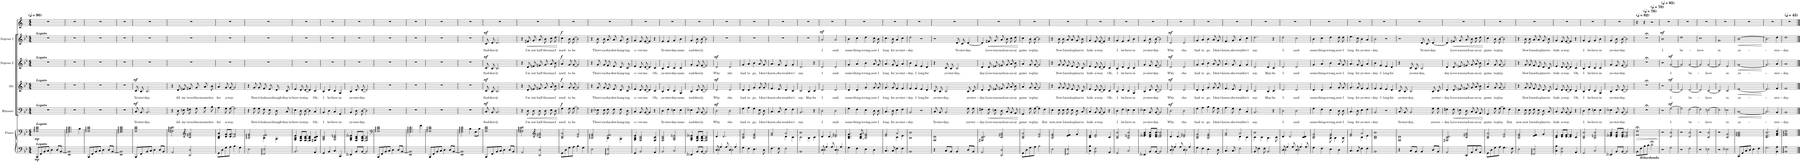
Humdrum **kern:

**kern	**dynam	**kern	**dynam	**kern	**text	**dynam	**kern	**text	**dynam	**kern	**text	**dynam	**kern	**text	**dynam	**kern
*part7	*part7	*part6	*part6	*part5	*part5	*part5	*part4	*part4	*part4	*part3	*part3	*part3	*part2	*part2	*part2	*part1
*staff7	*staff7	*staff6	*staff6	*staff5	*staff5	*staff5	*staff4	*staff4	*staff4	*staff3	*staff3	*staff3	*staff2	*staff2	*staff2	*staff1
*I"Piano	*	*I"Piano	*	*I"Männer	*	*	*I"Alt	*	*	*I"Sopran 2	*	*	*I"Sopran 1	*	*	*I"Piano
*I'Pno	*	*I'P.	*	*I'M	*	*	*I'A	*	*	*I'S2	*	*	*I'S1	*	*	*I'Pno
*clefF4	*	*clefF4	*	*clefF4	*	*	*clefG2	*	*	*clefG2	*	*	*clefG2	*	*	*clefG2
*k[b-e-]	*	*k[b-e-]	*	*k[b-e-]	*	*	*k[b-e-]	*	*	*k[b-e-]	*	*	*k[b-e-]	*	*	*k[]
*M4/4	*	*M4/4	*	*M4/4	*	*	*M4/4	*	*	*M4/4	*	*	*M4/4	*	*	*M4/4
*MM90	*	*MM90	*	*MM90	*	*	*MM90	*	*	*MM90	*	*	*MM90	*	*	*MM90
=1	=1	=1	=1	=1	=1	=1	=1	=1	=1	=1	=1	=1	=1	=1	=1	=1
!	!	!	!	!	!	!	!	!	!	!	!	!	!LO:TX:a:Bi:t=Legato	!	!	!
!	!	!	!	!	!	!	!	!	!	!LO:TX:a:Bi:t=Legato	!	!	!	!	!	!
!	!	!	!	!	!	!	!LO:TX:a:Bi:t=Legato	!	!	!	!	!	!	!	!	!
!	!	!	!	!LO:TX:a:Bi:t=Legato	!	!	!	!	!	!	!	!	!	!	!	!
!	!	!LO:TX:a:Bi:t=Legato	!	!	!	!	!	!	!	!	!	!	!	!	!	!
!LO:TX:a:Bi:t=Legato	!	!	!	!	!	!	!	!	!	!	!	!	!	!	!	!
!	!LO:DY:b	!	!LO:DY:b	!	!	!	!	!	!	!	!	!	!	!	!	!
8BBB-/L	mp	1F:: 1B-:: 1d::	mp	1r	.	.	1r	.	.	1r	.	.	1r	.	.	1r
8FF/	.	.	.	.	.	.	.	.	.	.	.	.	.	.	.	.
8BB-/	.	.	.	.	.	.	.	.	.	.	.	.	.	.	.	.
8C/J	.	.	.	.	.	.	.	.	.	.	.	.	.	.	.	.
4D\	.	.	.	.	.	.	.	.	.	.	.	.	.	.	.	.
8D/L	.	.	.	.	.	.	.	.	.	.	.	.	.	.	.	.
[8BB-/J	.	.	.	.	.	.	.	.	.	.	.	.	.	.	.	.
=2	=2	=2	=2	=2	=2	=2	=2	=2	=2	=2	=2	=2	=2	=2	=2	=2
1EE- 1BB-]	.	2.E-\:: 2.G\:: 2.B-\:: 2.d\::	.	1r	.	.	1r	.	.	1r	.	.	1r	.	.	1r
.	.	4B-\	.	.	.	.	.	.	.	.	.	.	.	.	.	.
=3	=3	=3	=3	=3	=3	=3	=3	=3	=3	=3	=3	=3	=3	=3	=3	=3
8BBB-/L	.	1F:: 1B-:: 1d::	.	1r	.	.	1r	.	.	1r	.	.	1r	.	.	1r
8FF/	.	.	.	.	.	.	.	.	.	.	.	.	.	.	.	.
8BB-/	.	.	.	.	.	.	.	.	.	.	.	.	.	.	.	.
8C/J	.	.	.	.	.	.	.	.	.	.	.	.	.	.	.	.
4D\	.	.	.	.	.	.	.	.	.	.	.	.	.	.	.	.
8D/L	.	.	.	.	.	.	.	.	.	.	.	.	.	.	.	.
[8BB-/J	.	.	.	.	.	.	.	.	.	.	.	.	.	.	.	.
=4	=4	=4	=4	=4	=4	=4	=4	=4	=4	=4	=4	=4	=4	=4	=4	=4
1EE- 1BB-]	.	1E-:: 1G:: 1B-:: 1d::	.	1r	.	.	1r	.	.	1r	.	.	1r	.	.	1r
=5	=5	=5	=5	=5	=5	=5	=5	=5	=5	=5	=5	=5	=5	=5	=5	=5
!	!	!	!	!	!LO:LY:b	!LO:DY:a	!	!LO:LY:b	!LO:DY:a	!	!	!	!	!	!	!
8BBB-/L	.	1F 1B- 1d	.	8C/L	Ye-	mf	8c/L	Ye-	mf	1r	.	.	1r	.	.	1r
!	!	!	!	!	!LO:LY:b	!	!	!LO:LY:b	!	!	!	!	!	!	!	!
8FF/	.	.	.	8BB-/J	-ster-	.	8B-/J	-ster-	.	.	.	.	.	.	.	.
!	!	!	!	!	!LO:LY:b	!	!	!LO:LY:b	!	!	!	!	!	!	!	!
8BB-/	.	.	.	2.BB-/	-day.	.	2.B-/	-day.	.	.	.	.	.	.	.	.
8C/J	.	.	.	.	.	.	.	.	.	.	.	.	.	.	.	.
4D\	.	.	.	.	.	.	.	.	.	.	.	.	.	.	.	.
8D/L	.	.	.	.	.	.	.	.	.	.	.	.	.	.	.	.
8BB-/J	.	.	.	.	.	.	.	.	.	.	.	.	.	.	.	.
=6	=6	=6	=6	=6	=6	=6	=6	=6	=6	=6	=6	=6	=6	=6	=6	=6
2AA/	.	2F#X\:: 2c\:: 2d\::	.	4r	.	.	4r	.	.	1r	.	.	1r	.	.	1r
!	!	!	!	!	!LO:LY:b	!	!	!LO:LY:b	!	!	!	!	!	!	!	!
.	.	.	.	8D\L	All	.	8d/L	All	.	.	.	.	.	.	.	.
!	!	!	!	!	!LO:LY:b	!	!	!LO:LY:b	!	!	!	!	!	!	!	!
.	.	.	.	8En\J	my	.	8en/J	my	.	.	.	.	.	.	.	.
*	*	*clefG2	*	*	*	*	*	*	*	*	*	*	*	*	*	*
!	!	!	!	!	!LO:LY:b	!	!	!LO:LY:b	!	!	!	!	!	!	!	!
2DD/ 2D/	.	2c/ 2f#X/ 2a/	.	8F#X\L	trou-	.	8f#X/L	trou-	.	.	.	.	.	.	.	.
!	!	!	!	!	!LO:LY:b	!	!	!LO:LY:b	!	!	!	!	!	!	!	!
.	.	.	.	8G\J	-bles	.	8g/J	-bles	.	.	.	.	.	.	.	.
!	!	!	!	!	!LO:LY:b	!	!	!LO:LY:b	!	!	!	!	!	!	!	!
.	.	.	.	8A\L	seemed	.	8a/L	seemed	.	.	.	.	.	.	.	.
!	!	!	!	!	!LO:LY:b	!	!	!LO:LY:b	!	!	!	!	!	!	!	!
.	.	.	.	8B-\J	so	.	8b-/J	so	.	.	.	.	.	.	.	.
=7	=7	=7	=7	=7	=7	=7	=7	=7	=7	=7	=7	=7	=7	=7	=7	=7
!	!	!	!	!	!LO:LY:b	!	!	!LO:LY:b	!	!	!	!	!	!	!	!
8GG\L	.	4B-/ 4d/ 4a/	.	4A\	far	.	4a/	far	.	1r	.	.	1r	.	.	1r
8D\	.	.	.	.	.	.	.	.	.	.	.	.	.	.	.	.
!	!	!	!	!	!LO:LY:b	!	!	!LO:LY:b	!	!	!	!	!	!	!	!
8G\	.	8d/ 8g/L	.	8G\L	a-	.	8g/L	a-	.	.	.	.	.	.	.	.
!	!	!	!	!	!LO:LY:b	!	!	!LO:LY:b	!	!	!	!	!	!	!	!
8A\J	.	[8d/ [8g/J	.	[8G\J	-way.	.	[8g/J	-way.	.	.	.	.	.	.	.	.
4B-\	.	2d/] 2g/]	.	2G\]	.	.	2g/]	.	.	.	.	.	.	.	.	.
4G\	.	.	.	.	.	.	.	.	.	.	.	.	.	.	.	.
=8	=8	=8	=8	=8	=8	=8	=8	=8	=8	=8	=8	=8	=8	=8	=8	=8
*	*	*^	*	*	*	*	*	*	*	*	*	*	*	*	*	*
2E-\	.	2B-/:: 2e-/:: 2g/::	2ryy	.	4r	.	.	4r	.	.	1r	.	.	1r	.	.	1r
!	!	!	!	!	!	!LO:LY:b	!	!	!LO:LY:b	!	!	!	!	!	!	!	!
.	.	.	.	.	8G\L	Now	.	8g/L	Now	.	.	.	.	.	.	.	.
!	!	!	!	!	!	!LO:LY:b	!	!	!LO:LY:b	!	!	!	!	!	!	!	!
.	.	.	.	.	8G\J	it	.	8g/J	it	.	.	.	.	.	.	.	.
!	!	!	!	!	!	!LO:LY:b	!	!	!LO:LY:b	!	!	!	!	!	!	!	!
2FF/:: 2E-/::	.	4B-\	2e-/ 2f/	.	8F\L	looks	.	8f/L	looks	.	.	.	.	.	.	.	.
!	!	!	!	!	!	!LO:LY:b	!	!	!LO:LY:b	!	!	!	!	!	!	!	!
.	.	.	.	.	8E-\J	as	.	8e-/J	as	.	.	.	.	.	.	.	.
!	!	!	!	!	!	!LO:LY:b	!	!	!LO:LY:b	!	!	!	!	!	!	!	!
.	.	4A\	.	.	8D/L	though	.	8d/L	though	.	.	.	.	.	.	.	.
!	!	!	!	!	!	!LO:LY:b	!	!	!LO:LY:b	!	!	!	!	!	!	!	!
.	.	.	.	.	8C/J	they're	.	8c/J	they're	.	.	.	.	.	.	.	.
*	*	*v	*v	*	*	*	*	*	*	*	*	*	*	*	*	*	*
=9	=9	=9	=9	=9	=9	=9	=9	=9	=9	=9	=9	=9	=9	=9	=9	=9
!	!	!	!	!	!LO:LY:b	!	!	!LO:LY:b	!	!	!	!	!	!	!	!
2.BB-/	.	4G/ 4B-/ 4e-/	.	4E-\	here	.	4e-/	here	.	1r	.	.	1r	.	.	1r
!	!	!	!	!	!LO:LY:b	!	!	!LO:LY:b	!	!	!	!	!	!	!	!
.	.	8F/ 8B-/ 8d/L	.	8D\L	to	.	8d/L	to	.	.	.	.	.	.	.	.
!	!	!	!	!	!LO:LY:b	!	!	!LO:LY:b	!	!	!	!	!	!	!	!
.	.	[8F/ [8B-/ [8d/J	.	[8D\J	stay.	.	[8d/J	stay.	.	.	.	.	.	.	.	.
.	.	4F/] 4B-/] 4d/]	.	4D\]	.	.	4d/]	.	.	.	.	.	.	.	.	.
!	!	!	!	!	!LO:LY:b	!	!	!LO:LY:b	!	!	!	!	!	!	!	!
4AA/	.	4F#X/ 4c/ 4d/	.	4C/	Oh,	.	4c/	Oh,	.	.	.	.	.	.	.	.
=10	=10	=10	=10	=10	=10	=10	=10	=10	=10	=10	=10	=10	=10	=10	=10	=10
!	!	!	!	!	!LO:LY:b	!	!	!LO:LY:b	!	!	!	!	!	!	!	!
4GG/	.	2G/ 2B-/ 2d/	.	4BB-/	I	.	4B-/	I	.	1r	.	.	1r	.	.	1r
!	!	!	!	!	!LO:LY:b	!	!	!LO:LY:b	!	!	!	!	!	!	!	!
4BB-/	.	.	.	4D\	be-	.	4d/	be-	.	.	.	.	.	.	.	.
!	!	!	!	!	!LO:LY:b	!	!	!LO:LY:b	!	!	!	!	!	!	!	!
4C/	.	2G/ 2c/ 2en/	.	4C/	-lieve	.	4c/	-lieve	.	.	.	.	.	.	.	.
!	!	!	!	!	!LO:LY:b	!	!	!LO:LY:b	!	!	!	!	!	!	!	!
4CC/	.	.	.	4GG/	in	.	4G/	in	.	.	.	.	.	.	.	.
=11	=11	=11	=11	=11	=11	=11	=11	=11	=11	=11	=11	=11	=11	=11	=11	=11
!	!	!	!	!	!LO:LY:b	!	!	!LO:LY:b	!	!	!	!	!	!	!	!
4EE-i/	.	4G/ 4B-/ 4e-i/	.	4BB-/	ye-	.	4B-/	ye-	.	1r	.	.	1r	.	.	1r
!	!	!	!	!	!LO:LY:b	!	!	!LO:LY:b	!	!	!	!	!	!	!	!
8BB-/L	.	8F/ 8B-/ 8d/L	.	8D\L	-ster-	.	8d/L	-ster-	.	.	.	.	.	.	.	.
!	!	!	!	!	!LO:LY:b	!	!	!LO:LY:b	!	!	!	!	!	!	!	!
[8BB-/J	.	[8F/ [8B-/ [8d/J	.	[8D\J	-day.	.	[8d/J	-day.	.	.	.	.	.	.	.	.
2BB-/]	.	2F/] 2B-/] 2d/]	.	2D\]	.	.	2d/]	.	.	.	.	.	.	.	.	.
=12	=12	=12	=12	=12	=12	=12	=12	=12	=12	=12	=12	=12	=12	=12	=12	=12
*	*	*clefF4	*	*	*	*	*	*	*	*	*	*	*	*	*	*
8BBB-/L	.	1F:: 1B-:: 1d::	.	1r	.	.	1r	.	.	1r	.	.	1r	.	.	1r
8FF/	.	.	.	.	.	.	.	.	.	.	.	.	.	.	.	.
8BB-/	.	.	.	.	.	.	.	.	.	.	.	.	.	.	.	.
8C/J	.	.	.	.	.	.	.	.	.	.	.	.	.	.	.	.
4D\	.	.	.	.	.	.	.	.	.	.	.	.	.	.	.	.
8D/L	.	.	.	.	.	.	.	.	.	.	.	.	.	.	.	.
[8BB-/J	.	.	.	.	.	.	.	.	.	.	.	.	.	.	.	.
=13	=13	=13	=13	=13	=13	=13	=13	=13	=13	=13	=13	=13	=13	=13	=13	=13
1EE- 1BB-]	.	2.E-\:: 2.G\:: 2.B-\:: 2.d\::	.	1r	.	.	1r	.	.	1r	.	.	1r	.	.	1r
.	.	4f\	.	.	.	.	.	.	.	.	.	.	.	.	.	.
=14	=14	=14	=14	=14	=14	=14	=14	=14	=14	=14	=14	=14	=14	=14	=14	=14
8BBB-/L	.	1F:: 1B-:: 1d::	.	1r	.	.	1r	.	.	1r	.	.	1r	.	.	1r
8FF/	.	.	.	.	.	.	.	.	.	.	.	.	.	.	.	.
8BB-/	.	.	.	.	.	.	.	.	.	.	.	.	.	.	.	.
8C/J	.	.	.	.	.	.	.	.	.	.	.	.	.	.	.	.
4D\	.	.	.	.	.	.	.	.	.	.	.	.	.	.	.	.
8D/L	.	.	.	.	.	.	.	.	.	.	.	.	.	.	.	.
[8BB-/J	.	.	.	.	.	.	.	.	.	.	.	.	.	.	.	.
=15	=15	=15	=15	=15	=15	=15	=15	=15	=15	=15	=15	=15	=15	=15	=15	=15
1EE- 1BB-]	.	2E-\:: 2G\:: 2B-\:: 2d\::	.	1r	.	.	1r	.	.	1r	.	.	1r	.	.	1r
.	.	4B-\	.	.	.	.	.	.	.	.	.	.	.	.	.	.
.	.	8E-\L	.	.	.	.	.	.	.	.	.	.	.	.	.	.
.	.	8B-\J	.	.	.	.	.	.	.	.	.	.	.	.	.	.
=16	=16	=16	=16	=16	=16	=16	=16	=16	=16	=16	=16	=16	=16	=16	=16	=16
!	!	!	!	!	!LO:LY:b	!LO:DY:a	!	!LO:LY:b	!LO:DY:a	!	!LO:LY:b	!LO:DY:a	!	!LO:LY:b	!LO:DY:a	!
8BBB-/L	.	1F 1B- 1d	.	8C/L	Sud-	mf	8c/L	Sud-	mf	8c/L	Sud-	mf	8c/L	Sud-	mf	1r
!	!	!	!	!	!LO:LY:b	!	!	!LO:LY:b	!	!	!LO:LY:b	!	!	!LO:LY:b	!	!
8FF/	.	.	.	8BB-/J	-den-	.	8B-/J	-den-	.	8B-/J	-den-	.	8d/J	-den-	.	.
!	!	!	!	!	!LO:LY:b	!	!	!LO:LY:b	!	!	!LO:LY:b	!	!	!LO:LY:b	!	!
8BB-/	.	.	.	2.BB-/	-ly	.	2.B-/	-ly	.	2.B-/	-ly	.	2.d/	-ly	.	.
8C/J	.	.	.	.	.	.	.	.	.	.	.	.	.	.	.	.
4D\	.	.	.	.	.	.	.	.	.	.	.	.	.	.	.	.
8D/L	.	.	.	.	.	.	.	.	.	.	.	.	.	.	.	.
8BB-/J	.	.	.	.	.	.	.	.	.	.	.	.	.	.	.	.
=17	=17	=17	=17	=17	=17	=17	=17	=17	=17	=17	=17	=17	=17	=17	=17	=17
2AA/	.	2F#X\:: 2c\:: 2d\::	.	4r	.	.	4r	.	.	4r	.	.	4r	.	.	1r
!	!	!	!	!	!LO:LY:b	!LO:HP:b	!	!LO:LY:b	!	!	!LO:LY:b	!	!	!LO:LY:b	!LO:HP:b	!
.	.	.	.	8D\L	I'm	<	8d/L	I'm	.	8d/L	I'm	.	8f#X/L	I'm	<	.
!	!	!	!	!	!LO:LY:b	!	!	!LO:LY:b	!	!	!LO:LY:b	!	!	!LO:LY:b	!	!
.	.	.	.	8D\J	not	.	8en/J	not	.	8en/J	not	.	8g/J	not	.	.
*	*	*clefG2	*	*	*	*	*	*	*	*	*	*	*	*	*	*
!	!	!	!	!	!LO:LY:b	!	!	!LO:LY:b	!	!	!LO:LY:b	!	!	!LO:LY:b	!	!
2DD/ 2D/	.	2c/ 2f#X/ 2a/	.	8D\L	half	.	8f#X/L	half	.	8f#X/L	half	.	8a/L	half	.	.
!	!	!	!	!	!LO:LY:b	!	!	!LO:LY:b	!	!	!LO:LY:b	!	!	!LO:LY:b	!	!
.	.	.	.	8D\J	the	.	8g/J	the	.	8g/J	the	.	8b-/J	the	.	.
!	!	!	!	!	!LO:LY:b	!	!	!LO:LY:b	!	!	!LO:LY:b	!	!	!LO:LY:b	!	!
.	.	.	.	8E-\L	man	.	8a/L	man	.	8a/L	man	.	8cc\L	man	.	.
!	!	!	!	!	!LO:LY:b	!	!	!LO:LY:b	!	!	!LO:LY:b	!	!	!LO:LY:b	!	!
.	.	.	.	8D\J	I	.	8b-/J	I	.	8b-/J	I	.	8dd\J	I	.	.
.	.	.	.	.	.	[	.	.	.	.	.	.	.	.	[	.
=18	=18	=18	=18	=18	=18	=18	=18	=18	=18	=18	=18	=18	=18	=18	=18	=18
!	!	!	!	!	!LO:LY:b	!LO:DY:a	!	!LO:LY:b	!LO:DY:a	!	!LO:LY:b	!LO:DY:a	!	!LO:LY:b	!LO:DY:a	!
8GG\L	.	2B-/ 2d/ 2a/	.	4G\	used	f	4a/	used	f	4a/	used	f	4cc\	used	f	1r
8D\	.	.	.	.	.	.	.	.	.	.	.	.	.	.	.	.
!	!	!	!	!	!LO:LY:b	!	!	!LO:LY:b	!	!	!LO:LY:b	!	!	!LO:LY:b	!	!
8G\	.	.	.	8G\L	to	.	8g/L	to	.	8g/L	to	.	8b-\L	to	.	.
!	!	!	!	!	!LO:LY:b	!	!	!LO:LY:b	!	!	!LO:LY:b	!	!	!LO:LY:b	!	!
8A\J	.	.	.	[8G\J	be.	.	[8g/J	be.	.	[8g/J	be.	.	[8b-\J	be.	.	.
4B-\	.	2d/ 2g/	.	2G\]	.	.	2g/]	.	.	2g/]	.	.	2b-\]	.	.	.
4G\	.	.	.	.	.	.	.	.	.	.	.	.	.	.	.	.
=19	=19	=19	=19	=19	=19	=19	=19	=19	=19	=19	=19	=19	=19	=19	=19	=19
*	*	*^	*	*	*	*	*	*	*	*	*	*	*	*	*	*
2E-\	.	2B-/:: 2e-/:: 2g/::	2ryy	.	4r	.	.	4r	.	.	4r	.	.	4r	.	.	1r
!	!	!	!	!	!	!LO:LY:b	!	!	!LO:LY:b	!	!	!LO:LY:b	!	!	!LO:LY:b	!	!
.	.	.	.	.	8E-i\L	There's	.	8g/L	There's	.	8g/L	There's	.	8b-\L	There's	.	.
!	!	!	!	!	!	!LO:LY:b	!	!	!LO:LY:b	!	!	!LO:LY:b	!	!	!LO:LY:b	!	!
.	.	.	.	.	8E-\J	a	.	8g/J	a	.	8g/J	a	.	8b-\J	a	.	.
!	!	!	!	!	!	!LO:LY:b	!	!	!LO:LY:b	!	!	!LO:LY:b	!	!	!LO:LY:b	!	!
2FF/:: 2E-/::	.	4B-\	2e-/ 2f/	.	8F\L	sha-	.	8f/L	sha-	.	8f/L	sha-	.	8a/L	sha-	.	.
!	!	!	!	!	!	!LO:LY:b	!	!	!LO:LY:b	!	!	!LO:LY:b	!	!	!LO:LY:b	!	!
.	.	.	.	.	8F\J	-dow	.	8e-/J	-dow	.	8e-/J	-dow	.	8a/J	-dow	.	.
!	!	!	!	!	!	!LO:LY:b	!	!	!LO:LY:b	!	!	!LO:LY:b	!	!	!LO:LY:b	!	!
.	.	4A\	.	.	8F\L	hang-	.	8d/L	hang-	.	8d/L	hang-	.	8g/L	hang-	.	.
!	!	!	!	!	!	!LO:LY:b	!	!	!LO:LY:b	!	!	!LO:LY:b	!	!	!LO:LY:b	!	!
.	.	.	.	.	8D\J	-ing	.	8c/J	-ing	.	8c/J	-ing	.	8b-/J	-ing	.	.
*	*	*v	*v	*	*	*	*	*	*	*	*	*	*	*	*	*	*
=20	=20	=20	=20	=20	=20	=20	=20	=20	=20	=20	=20	=20	=20	=20	=20	=20
!	!	!	!	!	!LO:LY:b	!	!	!LO:LY:b	!	!	!LO:LY:b	!	!	!LO:LY:b	!	!
4GG/	.	4G/ 4B-/ 4e-/	.	4C/	o-	.	4e-/	o-	.	4e-/	o-	.	4g/	o-	.	1r
!	!	!	!	!	!LO:LY:b	!	!	!LO:LY:b	!	!	!LO:LY:b	!	!	!LO:LY:b	!	!
2BB-/	.	2F/ 2B-/ 2d/	.	8BB-/L	-ver	.	8d/L	-ver	.	8d/L	-ver	.	8f/L	-ver	.	.
!	!	!	!	!	!LO:LY:b	!	!	!LO:LY:b	!	!	!LO:LY:b	!	!	!LO:LY:b	!	!
.	.	.	.	[8BB-/J	me.	.	[8d/J	me.	.	[8d/J	me.	.	[8f/J	me.	.	.
.	.	.	.	4BB-/]	.	.	4d/]	.	.	4d/]	.	.	4f/]	.	.	.
!	!	!	!	!	!	!	!	!LO:LY:b	!	!	!LO:LY:b	!	!	!	!	!
4AA/	.	4F/ 4c/	.	4r	.	.	4c/	Oh,	.	4c/	Oh,	.	4r	.	.	.
=21	=21	=21	=21	=21	=21	=21	=21	=21	=21	=21	=21	=21	=21	=21	=21	=21
!	!	!	!	!	!LO:LY:b	!	!	!LO:LY:b	!	!	!LO:LY:b	!	!	!LO:LY:b	!	!
2BB-/	.	2F/ 2B-/ 2d/	.	4D\	Ye-	.	4B-/	ye-	.	4B-/	ye-	.	4f/	Ye-	.	1r
!	!	!	!	!	!LO:LY:b	!	!	!LO:LY:b	!	!	!LO:LY:b	!	!	!LO:LY:b	!	!
.	.	.	.	4F\	-ster-	.	4d/	-ster-	.	4d/	-ster-	.	4f/	-ster-	.	.
!	!	!	!	!	!LO:LY:b	!	!	!LO:LY:b	!	!	!LO:LY:b	!	!	!LO:LY:b	!	!
2C/	.	2G/ 2B-/ 2en/	.	4En\	-day	.	4c/	-day	.	4c/	-day	.	4g/	-day	.	.
!	!	!	!	!	!LO:LY:b	!	!	!LO:LY:b	!	!	!LO:LY:b	!	!	!LO:LY:b	!	!
.	.	.	.	4E\	came	.	4G/	came	.	4c/	came	.	4b-\	came	.	.
=22	=22	=22	=22	=22	=22	=22	=22	=22	=22	=22	=22	=22	=22	=22	=22	=22
!	!	!	!	!	!LO:LY:b	!	!	!LO:LY:b	!	!	!LO:LY:b	!	!	!LO:LY:b	!	!
4EE-i/	.	4G/ 4B-/ 4e-i/	.	4E-i\	sud-	.	4B-/	sud-	.	4g/	sud-	.	4g/	sud-	.	1r
!	!	!	!	!	!LO:LY:b	!	!	!LO:LY:b	!	!	!LO:LY:b	!	!	!LO:LY:b	!	!
8BB-/L	.	8F/ 8B-/ 8d/L	.	8BB-/L	-den-	.	8d/L	-den-	.	8f/L	-den-	.	8b-\L	-den-	.	.
!	!	!	!	!	!LO:LY:b	!	!	!LO:LY:b	!	!	!LO:LY:b	!	!	!LO:LY:b	!	!
[8BB-/J	.	[8F/ [8B-/ [8d/J	.	[8BB-/J	-ly.	.	[8d/J	-ly.	.	[8f/J	-ly.	.	[8b-\J	-ly.	.	.
2BB-/]	.	2F/] 2B-/] 2d/]	.	2BB-/]	.	.	2d/]	.	.	2f/]	.	.	2b-\]	.	.	.
=23	=23	=23	=23	=23	=23	=23	=23	=23	=23	=23	=23	=23	=23	=23	=23	=23
*^	*	*	*	*	*	*	*	*	*	*	*	*	*	*	*	*
!	!	!	!	!	!	!LO:LY:b	!LO:DY:a	!	!LO:LY:b	!LO:DY:a	!	!LO:LY:b	!LO:DY:a	!	!	!	!
8D/	2D\	.	4d/	.	2D\	Why	mf	2d/	Why	mf	2d/	Why	mf	1r	.	.	1r
4A/	.	.	.	.	.	.	.	.	.	.	.	.	.	.	.	.	.
.	.	.	2.d/	.	.	.	.	.	.	.	.	.	.	.	.	.	.
8A/	.	.	.	.	.	.	.	.	.	.	.	.	.	.	.	.	.
!	!	!	!	!	!	!LO:LY:b	!	!	!LO:LY:b	!	!	!LO:LY:b	!	!	!	!	!
4D/	2D\	.	.	.	2D\	she	.	2d/	she	.	2d/	she	.	.	.	.	.
4A/	.	.	.	.	.	.	.	.	.	.	.	.	.	.	.	.	.
*v	*v	*	*	*	*	*	*	*	*	*	*	*	*	*	*	*	*
=24	=24	=24	=24	=24	=24	=24	=24	=24	=24	=24	=24	=24	=24	=24	=24	=24
!	!	!	!	!	!LO:LY:b	!	!	!LO:LY:b	!	!	!LO:LY:b	!	!	!	!	!
4G\	.	2B-/ 2d/ 2g/	.	4G\	had	.	4d/	had	.	4g/	had	.	1r	.	.	1r
!	!	!	!	!	!LO:LY:b	!	!	!LO:LY:b	!	!	!LO:LY:b	!	!	!	!	!
4F\	.	.	.	4A\	to	.	4d/	to	.	4a/	to	.	.	.	.	.
!	!	!	!	!	!LO:LY:b	!	!	!LO:LY:b	!	!	!LO:LY:b	!	!	!	!	!
4.E-\	.	2B-/ 2e-/ 2g/	.	4G\	go,	.	4g/	go,	.	4b-\	go,	.	.	.	.	.
!	!	!	!	!	!LO:LY:b	!	!	!LO:LY:b	!	!	!LO:LY:b	!	!	!	!	!
.	.	.	.	8E-\L	I	.	8g/L	I	.	8a/L	I	.	.	.	.	.
!	!	!	!	!	!LO:LY:b	!	!	!LO:LY:b	!	!	!LO:LY:b	!	!	!	!	!
8D\	.	.	.	8D\J	don't	.	8g/J	don't	.	8g/J	don't	.	.	.	.	.
=25	=25	=25	=25	=25	=25	=25	=25	=25	=25	=25	=25	=25	=25	=25	=25	=25
*	*	*^	*	*	*	*	*	*	*	*	*	*	*	*	*	*
!	!	!	!	!	!	!LO:LY:b	!	!	!LO:LY:b	!	!	!LO:LY:b	!	!	!	!	!
4.F\	.	2f/ 2a/	2ryy	.	4.C/	know,	.	4.f/	know,	.	4.a/	know,	.	1r	.	.	1r
!	!	!	!	!	!	!LO:LY:b	!	!	!LO:LY:b	!	!	!LO:LY:b	!	!	!	!	!
8F\	.	.	.	.	8C/	she	.	8e-/	she	.	8g/	she	.	.	.	.	.
!	!	!	!	!	!	!LO:LY:b	!	!	!LO:LY:b	!	!	!LO:LY:b	!	!	!	!	!
2F\	.	4d\	2a/	.	4F\	would-	.	4d/	would-	.	4f/	would-	.	.	.	.	.
!	!	!	!	!	!	!LO:LY:b	!	!	!LO:LY:b	!	!	!LO:LY:b	!	!	!	!	!
.	.	4c\	.	.	4F\	-n't	.	4c/	-n't	.	4g/	-n't	.	.	.	.	.
=26	=26	=26	=26	=26	=26	=26	=26	=26	=26	=26	=26	=26	=26	=26	=26	=26	=26
!	!	!	!	!	!	!LO:LY:b	!	!	!LO:LY:b	!	!	!LO:LY:b	!	!	!	!	!
1BB-	.	2c\	1b-	.	2.BB-/	say.	.	2c/	say.	.	2.d/	say.	.	1r	.	.	1r
!	!	!	!	!	!	!	!	!	!LO:LY:b	!	!	!	!	!	!	!	!
.	.	4B-\	.	.	.	.	.	4B-/	May-	.	.	.	.	.	.	.	.
!	!	!	!	!	!	!	!	!	!LO:LY:b	!	!	!	!	!	!	!	!
.	.	4c\	.	.	4r	.	.	4c/	-be	.	4r	.	.	.	.	.	.
*	*	*v	*v	*	*	*	*	*	*	*	*	*	*	*	*	*	*
=27	=27	=27	=27	=27	=27	=27	=27	=27	=27	=27	=27	=27	=27	=27	=27	=27
*^	*	*	*	*	*	*	*	*	*	*	*	*	*	*	*	*
!	!	!	!	!	!	!LO:LY:b	!	!	!LO:LY:b	!	!	!LO:LY:b	!	!	!LO:LY:b	!LO:DY:a	!
8D/	2D\	.	4d/	.	2D\	I	.	2d/	I	.	2d/	I	.	2a/	I	mf	1r
4A/	.	.	.	.	.	.	.	.	.	.	.	.	.	.	.	.	.
.	.	.	[4d/	.	.	.	.	.	.	.	.	.	.	.	.	.	.
8A/	.	.	.	.	.	.	.	.	.	.	.	.	.	.	.	.	.
!	!	!	!	!	!	!LO:LY:b	!	!	!LO:LY:b	!	!	!LO:LY:b	!	!	!LO:LY:b	!	!
4D/	2D\	.	2d/] 2f#X/	.	2D\	said	.	2d/	said	.	2d/	said	.	2a/	said	.	.
4A/	.	.	.	.	.	.	.	.	.	.	.	.	.	.	.	.	.
*v	*v	*	*	*	*	*	*	*	*	*	*	*	*	*	*	*	*
=28	=28	=28	=28	=28	=28	=28	=28	=28	=28	=28	=28	=28	=28	=28	=28	=28
!	!	!	!	!	!LO:LY:b	!	!	!LO:LY:b	!	!	!LO:LY:b	!	!	!LO:LY:b	!	!
4G\	.	4.B-/ 4.d/ 4.g/	.	4G\	some-	.	4d/	some-	.	4g/	some-	.	4b-\	some-	.	1r
!	!	!	!	!	!LO:LY:b	!	!	!LO:LY:b	!	!	!LO:LY:b	!	!	!LO:LY:b	!	!
4F\	.	.	.	4F\	-thing	.	4d/	-thing	.	4a/	-thing	.	4cc\	-thing	.	.
.	.	[8B-/ 8d/ [8g/	.	.	.	.	.	.	.	.	.	.	.	.	.	.
!	!	!	!	!	!LO:LY:b	!	!	!LO:LY:b	!	!	!LO:LY:b	!	!	!LO:LY:b	!	!
4E-\	.	2B-/] 2e-/ 2g/]	.	4E-\	wrong,	.	4g/	wrong,	.	4b-\	wrong,	.	4dd\	wrong,	.	.
!	!	!	!	!	!LO:LY:b	!	!	!LO:LY:b	!	!	!LO:LY:b	!	!	!LO:LY:b	!	!
4D\	.	.	.	8D\L	now	.	8g/L	now	.	8a/L	now	.	8cc\L	now	.	.
!	!	!	!	!	!LO:LY:b	!	!	!LO:LY:b	!	!	!LO:LY:b	!	!	!LO:LY:b	!	!
.	.	.	.	8D\J	I	.	8g/J	I	.	8g/J	I	.	8b-\J	I	.	.
=29	=29	=29	=29	=29	=29	=29	=29	=29	=29	=29	=29	=29	=29	=29	=29	=29
*	*	*^	*	*	*	*	*	*	*	*	*	*	*	*	*	*
!	!	!	!	!	!	!LO:LY:b	!	!	!LO:LY:b	!	!	!LO:LY:b	!	!	!LO:LY:b	!	!
4.C/	.	2e-/ 2g/	2ryy	.	4.C/	long	.	4.g/	long	.	4.a/	long	.	4.cc\	long	.	1r
!	!	!	!	!	!	!LO:LY:b	!	!	!LO:LY:b	!	!	!LO:LY:b	!	!	!LO:LY:b	!	!
8C/	.	.	.	.	8D\	for	.	8g/	for	.	8g/	for	.	8b-\	for	.	.
!	!	!	!	!	!	!LO:LY:b	!	!	!LO:LY:b	!	!	!LO:LY:b	!	!	!LO:LY:b	!	!
4F\	.	4c\	2a/	.	4E-\	ye-	.	4f/	ye-	.	4f/	ye-	.	4a/	ye-	.	.
!	!	!	!	!	!	!LO:LY:b	!	!	!LO:LY:b	!	!	!LO:LY:b	!	!	!LO:LY:b	!	!
4F\	.	4e-\	.	.	4F\	-ster-	.	4f/	-ster-	.	4a/	-ster-	.	4cc\	-ster-	.	.
*	*	*v	*v	*	*	*	*	*	*	*	*	*	*	*	*	*	*
=30	=30	=30	=30	=30	=30	=30	=30	=30	=30	=30	=30	=30	=30	=30	=30	=30
!	!	!	!	!	!LO:LY:b	!	!	!LO:LY:b	!	!	!LO:LY:b	!	!	!LO:LY:b	!	!
1BB-	.	1B- 1b-	.	2BB-/	-day.	.	4f/	-day.	.	4b-\	-day,	.	2dd\	-day.	.	1r
!	!	!	!	!	!	!	!	!LO:LY:b	!	!	!LO:LY:b	!	!	!	!	!
.	.	.	.	.	.	.	4f/	I	.	4f/	I	.	.	.	.	.
!	!	!	!	!	!	!	!	!LO:LY:b	!	!	!LO:LY:b	!	!	!	!	!
.	.	.	.	2r	.	.	4e-/	long	.	4e-/	long	.	2r	.	.	.
!	!	!	!	!	!	!	!	!LO:LY:b	!	!	!LO:LY:b	!	!	!	!	!
.	.	.	.	.	.	.	4d/	for	.	4d/	for	.	.	.	.	.
=31	=31	=31	=31	=31	=31	=31	=31	=31	=31	=31	=31	=31	=31	=31	=31	=31
!	!	!	!	!	!LO:LY:b	!	!	!LO:LY:b	!	!	!	!	!	!	!	!
4r	.	1F 1d	.	8C/L	Ye-	.	8c/L	ye-	.	4r	.	.	2r	.	.	1r
!	!	!	!	!	!LO:LY:b	!	!	!LO:LY:b	!	!	!	!	!	!	!	!
.	.	.	.	8BB-/J	-ster-	.	8B-/J	-ster-	.	.	.	.	.	.	.	.
!	!	!	!	!	!LO:LY:b	!	!	!LO:LY:b	!	!	!LO:LY:b	!	!	!	!	!
8C/L	.	.	.	2BB-/	-day,	.	2B-/	-day,	.	8c/L	ye-	.	.	.	.	.
!	!	!	!	!	!	!	!	!	!	!	!LO:LY:b	!	!	!	!	!
8BB-/J	.	.	.	.	.	.	.	.	.	8B-/J	-ster-	.	.	.	.	.
!	!	!	!	!	!	!	!	!	!	!	!LO:LY:b	!	!	!LO:LY:b	!	!
4BB-/	.	.	.	.	.	.	.	.	.	2B-/	-day,	.	8d/L	Ye-	.	.
!	!	!	!	!	!	!	!	!	!	!	!	!	!	!LO:LY:b	!	!
.	.	.	.	.	.	.	.	.	.	.	.	.	8c/J	-ster-	.	.
!	!	!	!	!	!LO:LY:b	!	!	!LO:LY:b	!	!	!	!	!	!LO:LY:b	!	!
8D/L	.	.	.	8G\L	yes-	.	8B-/L	ye-	.	.	.	.	[4d/	-day.	.	.
!	!	!	!	!	!LO:LY:b	!	!	!LO:LY:b	!	!	!	!	!	!	!	!
8BB-/J	.	.	.	8G\J	-ter-	.	8c/J	-ster-	.	.	.	.	.	.	.	.
=32	=32	=32	=32	=32	=32	=32	=32	=32	=32	=32	=32	=32	=32	=32	=32	=32
!	!	!	!	!	!LO:LY:b	!	!	!LO:LY:b	!	!	!LO:LY:b	!	!	!	!	!
2AA/	.	2F#X/ 2c/ 2d/	.	4F#X\	-day.	.	4d/	-day.	.	4d/	-day.	.	4d/]	.	.	1r
!	!	!	!	!	!LO:LY:b	!LO:HP:b	!	!LO:LY:b	!	!	!LO:LY:b	!	!	!LO:LY:b	!LO:HP:b	!
.	.	.	.	8F#\L	Love	<	8d/L	Love	.	8d/L	Love	.	8f#X/L	Love	<	.
!	!	!	!	!	!LO:LY:b	!	!	!LO:LY:b	!	!	!LO:LY:b	!	!	!LO:LY:b	!	!
.	.	.	.	8En\J	was	.	8en/J	was	.	8en/J	was	.	8g/J	was	.	.
!	!	!	!	!	!LO:LY:b	!	!	!LO:LY:b	!	!	!LO:LY:b	!	!	!LO:LY:b	!	!
2DD/ 2D/	.	2c/ 2f#X/ 2a/	.	8D/L	such	.	8f#X/L	such	.	8f#X/L	such	.	8a/L	such	.	.
!	!	!	!	!	!LO:LY:b	!	!	!LO:LY:b	!	!	!LO:LY:b	!	!	!LO:LY:b	!	!
.	.	.	.	8C/J	an	.	8g/J	an	.	8g/J	an	.	8b-/J	an	.	.
!	!	!	!	!	!LO:LY:b	!	!	!LO:LY:b	!	!	!LO:LY:b	!	!	!LO:LY:b	!	!
.	.	.	.	8BB-/L	ea-	.	8a/L	ea-	.	8a/L	ea-	.	8cc\L	ea-	.	.
!	!	!	!	!	!LO:LY:b	!	!	!LO:LY:b	!	!	!LO:LY:b	!	!	!LO:LY:b	!	!
.	.	.	.	8AA/J	-sy	.	8b-/J	-sy	.	8b-/J	-sy	.	8dd\J	-sy	.	.
.	.	.	.	.	.	[	.	.	.	.	.	.	.	.	[	.
=33	=33	=33	=33	=33	=33	=33	=33	=33	=33	=33	=33	=33	=33	=33	=33	=33
!	!	!	!	!	!LO:LY:b	!	!	!LO:LY:b	!	!	!LO:LY:b	!	!	!LO:LY:b	!	!
8GG\L	.	2B-/ 2d/ 2a/	.	4GG/	game	.	4a/	game	.	4a/	game	.	4cc\	game	.	1r
8D\	.	.	.	.	.	.	.	.	.	.	.	.	.	.	.	.
!	!	!	!	!	!LO:LY:b	!	!	!LO:LY:b	!	!	!LO:LY:b	!	!	!LO:LY:b	!	!
8G\	.	.	.	8G\L	to	.	8g/L	to	.	8g/L	to	.	8b-\L	to	.	.
!	!	!	!	!	!LO:LY:b	!	!	!LO:LY:b	!	!	!LO:LY:b	!	!	!LO:LY:b	!	!
8A\J	.	.	.	[8G\J	play.	.	[8g/J	play.	.	[8g/J	play.	.	[8b-\J	play.	.	.
2B-\	.	2d/ 2g/	.	4G\]	.	.	2g/]	.	.	2g/]	.	.	2b-\]	.	.	.
!	!	!	!	!	!LO:LY:b	!	!	!	!	!	!	!	!	!	!	!
.	.	.	.	4F\	But	.	.	.	.	.	.	.	.	.	.	.
=34	=34	=34	=34	=34	=34	=34	=34	=34	=34	=34	=34	=34	=34	=34	=34	=34
!	!	!	!	!	!LO:LY:b	!	!	!	!	!	!	!	!	!	!	!
2E-\	.	2B-/ 2e-/ 2g/	.	4E-\	now,	.	4r	.	.	4r	.	.	4r	.	.	1r
!	!	!	!	!	!LO:LY:b	!	!	!LO:LY:b	!	!	!LO:LY:b	!	!	!LO:LY:b	!	!
.	.	.	.	8E-\L	now	.	8g/L	Now	.	8g/L	Now	.	8b-\L	Now	.	.
!	!	!	!	!	!LO:LY:b	!	!	!LO:LY:b	!	!	!LO:LY:b	!	!	!LO:LY:b	!	!
.	.	.	.	8E-\J	I	.	8g/J	I	.	8g/J	I	.	8b-\J	I	.	.
!	!	!	!	!	!LO:LY:b	!	!	!LO:LY:b	!	!	!LO:LY:b	!	!	!LO:LY:b	!	!
2FF/:: 2E-/::	.	4e-/ 4f/	.	8F\L	need	.	8f/L	need	.	8f/L	need	.	8a/L	need	.	.
!	!	!	!	!	!LO:LY:b	!	!	!LO:LY:b	!	!	!LO:LY:b	!	!	!LO:LY:b	!	!
.	.	.	.	8E-\J	a	.	8e-/J	a	.	8e-/J	a	.	8a/J	a	.	.
!	!	!	!	!	!LO:LY:b	!	!	!LO:LY:b	!	!	!LO:LY:b	!	!	!LO:LY:b	!	!
.	.	4g/	.	8D/L	place	.	8d/L	place	.	8d/L	place	.	8g/L	place	.	.
!	!	!	!	!	!LO:LY:b	!	!	!LO:LY:b	!	!	!LO:LY:b	!	!	!LO:LY:b	!	!
.	.	.	.	8C/J	to	.	8c/J	to	.	8c/J	to	.	8b-/J	to	.	.
=35	=35	=35	=35	=35	=35	=35	=35	=35	=35	=35	=35	=35	=35	=35	=35	=35
!	!	!	!	!	!LO:LY:b	!	!	!LO:LY:b	!	!	!LO:LY:b	!	!	!LO:LY:b	!	!
4C\ 4B-\	.	4c/ 4e-/	.	4C/	hide	.	4e-/	hide	.	4e-/	hide	.	4g/	hide	.	1r
!	!	!	!	!	!LO:LY:b	!	!	!LO:LY:b	!	!	!LO:LY:b	!	!	!LO:LY:b	!	!
2BB-\ 2F\	.	2d/ 2f/	.	8BB-/L	a-	.	8d/L	a-	.	8d/L	a-	.	8f/L	a-	.	.
!	!	!	!	!	!LO:LY:b	!	!	!LO:LY:b	!	!	!LO:LY:b	!	!	!LO:LY:b	!	!
.	.	.	.	[8BB-/J	-way.	.	[8d/J	-way.	.	[8d/J	-way.	.	[8f/J	-way.	.	.
.	.	.	.	4BB-/]	.	.	4d/]	.	.	4d/]	.	.	4f/]	.	.	.
!	!	!	!	!	!	!	!	!LO:LY:b	!	!	!LO:LY:b	!	!	!	!	!
4AA/	.	4c/	.	4r	.	.	4c/	Oh,	.	4c/	Oh,	.	4r	.	.	.
=36	=36	=36	=36	=36	=36	=36	=36	=36	=36	=36	=36	=36	=36	=36	=36	=36
!	!	!	!	!	!LO:LY:b	!	!	!LO:LY:b	!	!	!LO:LY:b	!	!	!LO:LY:b	!	!
2GG/	.	2B-/ 2d/ 2b-/	.	4D\	I	.	4B-/	I	.	4B-/	I	.	4g/	I	.	1r
!	!	!	!	!	!LO:LY:b	!	!	!LO:LY:b	!	!	!LO:LY:b	!	!	!LO:LY:b	!	!
.	.	.	.	4F\	be-	.	4d/	be-	.	4d/	be-	.	4f/	be-	.	.
!	!	!	!	!	!LO:LY:b	!	!	!LO:LY:b	!	!	!LO:LY:b	!	!	!LO:LY:b	!	!
2C/	.	2B-/ 2en/ 2b-/	.	4En\	-lieve	.	4c/	-lieve	.	4c/	-lieve	.	4g/	-lieve	.	.
!	!	!	!	!	!LO:LY:b	!	!	!LO:LY:b	!	!	!LO:LY:b	!	!	!LO:LY:b	!	!
.	.	.	.	4E\	in	.	4G/	in	.	4c/	in	.	4b-\	in	.	.
=37	=37	=37	=37	=37	=37	=37	=37	=37	=37	=37	=37	=37	=37	=37	=37	=37
!	!	!	!	!	!LO:LY:b	!	!	!LO:LY:b	!	!	!LO:LY:b	!	!	!LO:LY:b	!	!
4EE-i/	.	4e-i/ 4g/ 4b-/	.	4E-i\	ye-	.	4B-/	ye-	.	4g/	ye-	.	4g/	ye-	.	1r
!	!	!	!	!	!LO:LY:b	!	!	!LO:LY:b	!	!	!LO:LY:b	!	!	!LO:LY:b	!	!
8BB-/L	.	8d/ 8f/ 8b-/L	.	8BB-/L	-ster-	.	8d/L	-ster-	.	8f/L	-ster-	.	8b-\L	-ster-	.	.
!	!	!	!	!	!LO:LY:b	!	!	!LO:LY:b	!	!	!LO:LY:b	!	!	!LO:LY:b	!	!
[8BB-/J	.	[8d/ [8f/ [8b-/J	.	[8BB-/J	-day.	.	[8d/J	-day.	.	[8f/J	-day.	.	[8b-\J	-day.	.	.
2BB-/]	.	2d/] 2f/] 2b-/]	.	2BB-/]	.	.	2d/]	.	.	2f/]	.	.	2b-\]	.	.	.
=38	=38	=38	=38	=38	=38	=38	=38	=38	=38	=38	=38	=38	=38	=38	=38	=38
*^	*	*	*	*	*	*	*	*	*	*	*	*	*	*	*	*
!	!	!	!	!	!	!LO:LY:b	!LO:DY:a	!	!LO:LY:b	!LO:DY:a	!	!LO:LY:b	!LO:DY:a	!	!LO:LY:b	!LO:DY:a	!
8D/	2D\	.	4d/	.	2D\	Why	mf	2d/	Why	mf	2d/	Why	mf	2d/	Why	mf	1r
4A/	.	.	.	.	.	.	.	.	.	.	.	.	.	.	.	.	.
.	.	.	[4d/	.	.	.	.	.	.	.	.	.	.	.	.	.	.
8A/	.	.	.	.	.	.	.	.	.	.	.	.	.	.	.	.	.
!	!	!	!	!	!	!LO:LY:b	!	!	!LO:LY:b	!	!	!LO:LY:b	!	!	!LO:LY:b	!	!
4D/	2D\	.	2d/] 2f#X/	.	2D\	she	.	2d/	she	.	2d/	she	.	2d/	she	.	.
4A/	.	.	.	.	.	.	.	.	.	.	.	.	.	.	.	.	.
*v	*v	*	*	*	*	*	*	*	*	*	*	*	*	*	*	*	*
=39	=39	=39	=39	=39	=39	=39	=39	=39	=39	=39	=39	=39	=39	=39	=39	=39
!	!	!	!	!	!LO:LY:b	!	!	!LO:LY:b	!	!	!LO:LY:b	!	!	!LO:LY:b	!	!
4G\	.	2B-/ 2d/ 2g/	.	4G\	had	.	4d/	had	.	4g/	had	.	4g/	had	.	1r
!	!	!	!	!	!LO:LY:b	!	!	!LO:LY:b	!	!	!LO:LY:b	!	!	!LO:LY:b	!	!
4F\	.	.	.	4A\	to	.	4d/	to	.	4a/	to	.	4a/	to	.	.
!	!	!	!	!	!LO:LY:b	!	!	!LO:LY:b	!	!	!LO:LY:b	!	!	!LO:LY:b	!	!
4.E-\	.	2B-/ 2e-/ 2g/	.	4B-\	go,	.	4g/	go,	.	4b-\	go,	.	4b-\	go,	.	.
!	!	!	!	!	!LO:LY:b	!	!	!LO:LY:b	!	!	!LO:LY:b	!	!	!LO:LY:b	!	!
.	.	.	.	8A\L	I	.	8g/L	I	.	8a/L	I	.	8a/L	I	.	.
!	!	!	!	!	!LO:LY:b	!	!	!LO:LY:b	!	!	!LO:LY:b	!	!	!LO:LY:b	!	!
8D\	.	.	.	8G\J	don't	.	8g/J	don't	.	8g/J	don't	.	8g/J	don't	.	.
=40	=40	=40	=40	=40	=40	=40	=40	=40	=40	=40	=40	=40	=40	=40	=40	=40
*	*	*^	*	*	*	*	*	*	*	*	*	*	*	*	*	*
!	!	!	!	!	!	!LO:LY:b	!	!	!LO:LY:b	!	!	!LO:LY:b	!	!	!LO:LY:b	!	!
4.C/	.	2f/ 2a/	2ryy	.	4.A\	know,	.	4.f/	know,	.	4.a/	know,	.	4.f/	know,	.	1r
!	!	!	!	!	!	!LO:LY:b	!	!	!LO:LY:b	!	!	!LO:LY:b	!	!	!LO:LY:b	!	!
8C/	.	.	.	.	8G\	she	.	8e-/	she	.	8g/	she	.	8g/	she	.	.
!	!	!	!	!	!	!LO:LY:b	!	!	!LO:LY:b	!	!	!LO:LY:b	!	!	!LO:LY:b	!	!
2F\	.	4d\	2a/	.	4F\	would-	.	4d/	would-	.	4f/	would-	.	4a/	would-	.	.
!	!	!	!	!	!	!LO:LY:b	!	!	!LO:LY:b	!	!	!LO:LY:b	!	!	!LO:LY:b	!	!
.	.	4c\	.	.	4C/	-n't	.	4c/	-n't	.	4g/	-n't	.	4cc\	-n't	.	.
=41	=41	=41	=41	=41	=41	=41	=41	=41	=41	=41	=41	=41	=41	=41	=41	=41	=41
!	!	!	!	!	!	!LO:LY:b	!	!	!LO:LY:b	!	!	!LO:LY:b	!	!	!LO:LY:b	!	!
8BB-/	.	4c\	1b-	.	2.BB-/	say.	.	2c/	say.	.	2d/	say.	.	2.dd\	say.	.	1r
4F\	.	.	.	.	.	.	.	.	.	.	.	.	.	.	.	.	.
.	.	4c\	.	.	.	.	.	.	.	.	.	.	.	.	.	.	.
8F\	.	.	.	.	.	.	.	.	.	.	.	.	.	.	.	.	.
!	!	!	!	!	!	!	!	!	!LO:LY:b	!	!	!LO:LY:b	!	!	!	!	!
2BB-/	.	4.B-\	.	.	.	.	.	4B-/	May-	.	4d/	May-	.	.	.	.	.
!	!	!	!	!	!	!	!	!	!LO:LY:b	!	!	!LO:LY:b	!	!	!	!	!
.	.	.	.	.	4r	.	.	4c/	-be	.	4c/	-be	.	4r	.	.	.
.	.	8c\	.	.	.	.	.	.	.	.	.	.	.	.	.	.	.
*	*	*v	*v	*	*	*	*	*	*	*	*	*	*	*	*	*	*
=42	=42	=42	=42	=42	=42	=42	=42	=42	=42	=42	=42	=42	=42	=42	=42	=42
*^	*	*	*	*	*	*	*	*	*	*	*	*	*	*	*	*
!	!	!	!	!	!	!LO:LY:b	!	!	!LO:LY:b	!	!	!LO:LY:b	!	!	!LO:LY:b	!	!
8D/	2D\	.	4d/	.	2D\	I	.	2d/	I	.	2d/	I	.	2dd\	I	.	1r
4A/	.	.	.	.	.	.	.	.	.	.	.	.	.	.	.	.	.
.	.	.	2d/	.	.	.	.	.	.	.	.	.	.	.	.	.	.
8A/	.	.	.	.	.	.	.	.	.	.	.	.	.	.	.	.	.
!	!	!	!	!	!	!LO:LY:b	!	!	!LO:LY:b	!	!	!LO:LY:b	!	!	!LO:LY:b	!	!
8D/	2D\	.	.	.	2D\	said	.	2d/	said	.	2d/	said	.	2cc\	said	.	.
4A/	.	.	.	.	.	.	.	.	.	.	.	.	.	.	.	.	.
.	.	.	4c/ 4d/	.	.	.	.	.	.	.	.	.	.	.	.	.	.
8A/	.	.	.	.	.	.	.	.	.	.	.	.	.	.	.	.	.
*v	*v	*	*	*	*	*	*	*	*	*	*	*	*	*	*	*	*
=43	=43	=43	=43	=43	=43	=43	=43	=43	=43	=43	=43	=43	=43	=43	=43	=43
*	*	*^	*	*	*	*	*	*	*	*	*	*	*	*	*	*
!	!	!	!	!	!	!LO:LY:b	!	!	!LO:LY:b	!	!	!LO:LY:b	!	!	!LO:LY:b	!	!
4G\	.	2B-/ 2d/ 2g/	2ryy	.	4G\	some-	.	4d/	some-	.	4g/	some-	.	4b-\	some-	.	1r
!	!	!	!	!	!	!LO:LY:b	!	!	!LO:LY:b	!	!	!LO:LY:b	!	!	!LO:LY:b	!	!
4F\	.	.	.	.	4F\	-thing	.	4d/	-thing	.	4a/	-thing	.	4cc\	-thing	.	.
!	!	!	!	!	!	!LO:LY:b	!	!	!LO:LY:b	!	!	!LO:LY:b	!	!	!LO:LY:b	!	!
4E-\	.	8B-\	2e-/ 2g/	.	4E-\	wrong,	.	4g/	wrong,	.	4b-\	wrong,	.	4dd\	wrong,	.	.
.	.	4B-\	.	.	.	.	.	.	.	.	.	.	.	.	.	.	.
!	!	!	!	!	!	!LO:LY:b	!	!	!LO:LY:b	!	!	!LO:LY:b	!	!	!LO:LY:b	!	!
4D\	.	.	.	.	8D\L	now	.	8g/L	now	.	8a/L	now	.	8dd\L	now	.	.
!	!	!	!	!	!	!LO:LY:b	!	!	!LO:LY:b	!	!	!LO:LY:b	!	!	!LO:LY:b	!	!
.	.	8B-\	.	.	8D\J	I	.	8g/J	I	.	8g/J	I	.	8dd\J	I	.	.
=44	=44	=44	=44	=44	=44	=44	=44	=44	=44	=44	=44	=44	=44	=44	=44	=44	=44
!	!	!	!	!	!	!LO:LY:b	!	!	!LO:LY:b	!	!	!LO:LY:b	!	!	!LO:LY:b	!	!
4.C/	.	2e-/ 2g/	2ryy	.	4.C/	long	.	4.g/	long	.	4.a/	long	.	4.ee-\	long	.	1r
!	!	!	!	!	!	!LO:LY:b	!	!	!LO:LY:b	!	!	!LO:LY:b	!	!	!LO:LY:b	!	!
8C/	.	.	.	.	8D\	for	.	8g/	for	.	8g/	for	.	8cc\	for	.	.
!	!	!	!	!	!	!LO:LY:b	!	!	!LO:LY:b	!	!	!LO:LY:b	!	!	!LO:LY:b	!	!
4F\	.	4c\	2a/	.	4E-\	ye-	.	4f/	ye-	.	4f/	ye-	.	4b-\	ye-	.	.
!	!	!	!	!	!	!LO:LY:b	!	!	!LO:LY:b	!	!	!LO:LY:b	!	!	!LO:LY:b	!	!
4F\	.	4e-\	.	.	4F\	-ster-	.	4f/	-ster-	.	4a/	-ster-	.	4a/	-ster-	.	.
*	*	*v	*v	*	*	*	*	*	*	*	*	*	*	*	*	*	*
=45	=45	=45	=45	=45	=45	=45	=45	=45	=45	=45	=45	=45	=45	=45	=45	=45
!	!	!	!	!	!LO:LY:b	!	!	!LO:LY:b	!	!	!LO:LY:b	!	!	!LO:LY:b	!	!
1BB-	.	1B- 1d 1b-	.	2BB-/	-day.	.	4f/	-day.	.	4b-\	-day.	.	2b-\	-day.	.	1r
!	!	!	!	!	!	!	!	!LO:LY:b	!	!	!LO:LY:b	!	!	!	!	!
.	.	.	.	.	.	.	4f/	I	.	4f/	I	.	.	.	.	.
!	!	!	!	!	!	!	!	!LO:LY:b	!	!	!LO:LY:b	!	!	!	!	!
.	.	.	.	2r	.	.	4e-/	long	.	4e-/	long	.	2r	.	.	.
!	!	!	!	!	!	!	!	!LO:LY:b	!	!	!LO:LY:b	!	!	!	!	!
.	.	.	.	.	.	.	4d/	for	.	4d/	for	.	.	.	.	.
=46	=46	=46	=46	=46	=46	=46	=46	=46	=46	=46	=46	=46	=46	=46	=46	=46
!	!	!	!	!	!LO:LY:b	!	!	!LO:LY:b	!	!	!	!	!	!	!	!
4r	.	1F 1d	.	8C/L	Ye-	.	8c/L	ye-	.	4r	.	.	2r	.	.	1r
!	!	!	!	!	!LO:LY:b	!	!	!LO:LY:b	!	!	!	!	!	!	!	!
.	.	.	.	8BB-/J	-ster-	.	8B-/J	-ster-	.	.	.	.	.	.	.	.
!	!	!	!	!	!LO:LY:b	!	!	!LO:LY:b	!	!	!LO:LY:b	!	!	!	!	!
8C/L	.	.	.	2BB-/	-day,	.	2B-/	-day,	.	8c/L	ye-	.	.	.	.	.
!	!	!	!	!	!	!	!	!	!	!	!LO:LY:b	!	!	!	!	!
8BB-/J	.	.	.	.	.	.	.	.	.	8B-/J	-ster-	.	.	.	.	.
!	!	!	!	!	!	!	!	!	!	!	!LO:LY:b	!	!	!LO:LY:b	!	!
4BB-/	.	.	.	.	.	.	.	.	.	2B-/	-day,	.	8d/L	Ye-	.	.
!	!	!	!	!	!	!	!	!	!	!	!	!	!	!LO:LY:b	!	!
.	.	.	.	.	.	.	.	.	.	.	.	.	8c/J	-ster-	.	.
!	!	!	!	!	!LO:LY:b	!	!	!LO:LY:b	!	!	!	!	!	!LO:LY:b	!	!
8D/L	.	.	.	8G\L	yes-	.	8B-/L	ye-	.	.	.	.	[4d/	-day.	.	.
!	!	!	!	!	!LO:LY:b	!	!	!LO:LY:b	!	!	!	!	!	!	!	!
8BB-/J	.	.	.	8G\J	-ter-	.	8c/J	-ster-	.	.	.	.	.	.	.	.
=47	=47	=47	=47	=47	=47	=47	=47	=47	=47	=47	=47	=47	=47	=47	=47	=47
!	!	!	!	!	!LO:LY:b	!	!	!LO:LY:b	!	!	!LO:LY:b	!	!	!	!	!
2AA/	.	2F#X/ 2c/ 2d/	.	4F#X\	-day.	.	4d/	-day.	.	4d/	-day.	.	4d/]	.	.	1r
!	!	!	!	!	!LO:LY:b	!LO:HP:b	!	!LO:LY:b	!	!	!LO:LY:b	!	!	!LO:LY:b	!LO:HP:b	!
.	.	.	.	8F#\L	Love	<	8d/L	Love	.	8d/L	Love	.	8f#X/L	Love	<	.
!	!	!	!	!	!LO:LY:b	!	!	!LO:LY:b	!	!	!LO:LY:b	!	!	!LO:LY:b	!	!
.	.	.	.	8En\J	was	.	8en/J	was	.	8en/J	was	.	8g/J	was	.	.
!	!	!	!	!	!LO:LY:b	!	!	!LO:LY:b	!	!	!LO:LY:b	!	!	!LO:LY:b	!	!
8DD/L	.	2c/ 2f#X/ 2a/	.	8D/L	such	.	8f#X/L	such	.	8f#X/L	such	.	8a/L	such	.	.
!	!	!	!	!	!LO:LY:b	!	!	!LO:LY:b	!	!	!LO:LY:b	!	!	!LO:LY:b	!	!
8AA/	.	.	.	8C/J	an	.	8g/J	an	.	8g/J	an	.	8b-/J	an	.	.
!	!	!	!	!	!LO:LY:b	!	!	!LO:LY:b	!	!	!LO:LY:b	!	!	!LO:LY:b	!	!
8D/	.	.	.	8BB-/L	ea-	.	8a/L	ea-	.	8a/L	ea-	.	8cc\L	ea-	.	.
!	!	!	!	!	!LO:LY:b	!	!	!LO:LY:b	!	!	!LO:LY:b	!	!	!LO:LY:b	!	!
8AA/J	.	.	.	8AA/J	-sy	.	8b-/J	-sy	.	8b-/J	-sy	.	8dd\J	-sy	.	.
.	.	.	.	.	.	[	.	.	.	.	.	.	.	.	[	.
=48	=48	=48	=48	=48	=48	=48	=48	=48	=48	=48	=48	=48	=48	=48	=48	=48
!	!	!	!	!	!LO:LY:b	!	!	!LO:LY:b	!	!	!LO:LY:b	!	!	!LO:LY:b	!	!
8GG\L	.	2B-/ 2d/ 2a/	.	4GG/	game	.	4a/	game	.	4a/	game	.	4cc\	game	.	1r
8D\	.	.	.	.	.	.	.	.	.	.	.	.	.	.	.	.
!	!	!	!	!	!LO:LY:b	!	!	!LO:LY:b	!	!	!LO:LY:b	!	!	!LO:LY:b	!	!
8G\	.	.	.	8G\L	to	.	8g/L	to	.	8g/L	to	.	8b-\L	to	.	.
!	!	!	!	!	!LO:LY:b	!	!	!LO:LY:b	!	!	!LO:LY:b	!	!	!LO:LY:b	!	!
8A\J	.	.	.	[8G\J	play.	.	[8g/J	play.	.	[8g/J	play.	.	[8b-\J	play.	.	.
4.G\	.	2d/ 2g/	.	4G\]	.	.	2g/]	.	.	2g/]	.	.	2b-\]	.	.	.
!	!	!	!	!	!LO:LY:b	!	!	!	!	!	!	!	!	!	!	!
.	.	.	.	4F\	But	.	.	.	.	.	.	.	.	.	.	.
8F\	.	.	.	.	.	.	.	.	.	.	.	.	.	.	.	.
=49	=49	=49	=49	=49	=49	=49	=49	=49	=49	=49	=49	=49	=49	=49	=49	=49
!	!	!	!	!	!LO:LY:b	!	!	!	!	!	!	!	!	!	!	!
2E-\	.	2B-/ 2e-/ 2g/	.	4E-\	now,	.	4r	.	.	4r	.	.	4r	.	.	1r
!	!	!	!	!	!LO:LY:b	!	!	!LO:LY:b	!	!	!LO:LY:b	!	!	!LO:LY:b	!	!
.	.	.	.	8E-\L	now	.	8g/L	Now	.	8g/L	Now	.	8b-\L	Now	.	.
!	!	!	!	!	!LO:LY:b	!	!	!LO:LY:b	!	!	!LO:LY:b	!	!	!LO:LY:b	!	!
.	.	.	.	8E-\J	I	.	8g/J	I	.	8g/J	I	.	8b-\J	I	.	.
!	!	!	!	!	!LO:LY:b	!	!	!LO:LY:b	!	!	!LO:LY:b	!	!	!LO:LY:b	!	!
2FF/:: 2E-/::	.	4e-/ 4f/	.	8F\L	need	.	8f/L	need	.	8f/L	need	.	8a/L	need	.	.
!	!	!	!	!	!LO:LY:b	!	!	!LO:LY:b	!	!	!LO:LY:b	!	!	!LO:LY:b	!	!
.	.	.	.	8E-\J	a	.	8e-/J	a	.	8e-/J	a	.	8a/J	a	.	.
!	!	!	!	!	!LO:LY:b	!	!	!LO:LY:b	!	!	!LO:LY:b	!	!	!LO:LY:b	!	!
.	.	4g/	.	8D/L	place	.	8d/L	place	.	8d/L	place	.	8g/L	place	.	.
!	!	!	!	!	!LO:LY:b	!	!	!LO:LY:b	!	!	!LO:LY:b	!	!	!LO:LY:b	!	!
.	.	.	.	8C/J	to	.	8c/J	to	.	8c/J	to	.	8b-/J	to	.	.
=50	=50	=50	=50	=50	=50	=50	=50	=50	=50	=50	=50	=50	=50	=50	=50	=50
!	!	!	!	!	!LO:LY:b	!	!	!LO:LY:b	!	!	!LO:LY:b	!	!	!LO:LY:b	!	!
4C\ 4B-\	.	4c/ 4e-/	.	4C/	hide	.	4e-/	hide	.	4e-/	hide	.	4g/	hide	.	1r
!	!	!	!	!	!LO:LY:b	!	!	!LO:LY:b	!	!	!LO:LY:b	!	!	!LO:LY:b	!	!
2BB-\ 2F\	.	8d/ 8f/L	.	8BB-/L	a-	.	8d/L	a-	.	8d/L	a-	.	8f/L	a-	.	.
!	!	!	!	!	!LO:LY:b	!	!	!LO:LY:b	!	!	!LO:LY:b	!	!	!LO:LY:b	!	!
.	.	[8d/ [8f/J	.	[8BB-/J	-way.	.	[8d/J	-way.	.	[8d/J	-way.	.	[8f/J	-way.	.	.
.	.	4d/] 4f/]	.	4BB-/]	.	.	4d/]	.	.	4d/]	.	.	4f/]	.	.	.
!	!	!	!	!	!	!	!	!LO:LY:b	!	!	!LO:LY:b	!	!	!	!	!
4AA/	.	4c/	.	4r	.	.	4c/	Oh,	.	4c/	Oh,	.	4r	.	.	.
=51	=51	=51	=51	=51	=51	=51	=51	=51	=51	=51	=51	=51	=51	=51	=51	=51
!	!	!	!	!	!LO:LY:b	!	!	!LO:LY:b	!	!	!LO:LY:b	!	!	!LO:LY:b	!	!
2GG/	.	2B-/ 2d/ 2b-/	.	4D\	I	.	4B-/	I	.	4B-/	I	.	4g/	I	.	1r
!	!	!	!	!	!LO:LY:b	!	!	!LO:LY:b	!	!	!LO:LY:b	!	!	!LO:LY:b	!	!
.	.	.	.	4F\	be-	.	4d/	be-	.	4d/	be-	.	4f/	be-	.	.
!	!	!	!	!	!LO:LY:b	!	!	!LO:LY:b	!	!	!LO:LY:b	!	!	!LO:LY:b	!	!
2C/	.	2B-/ 2en/ 2b-/	.	4En\	-lieve	.	4c/	-lieve	.	4c/	-lieve	.	4g/	-lieve	.	.
!	!	!	!	!	!LO:LY:b	!	!	!LO:LY:b	!	!	!LO:LY:b	!	!	!LO:LY:b	!	!
.	.	.	.	4E\	in	.	4G/	in	.	4c/	in	.	4b-\	in	.	.
=52	=52	=52	=52	=52	=52	=52	=52	=52	=52	=52	=52	=52	=52	=52	=52	=52
!	!	!	!	!	!LO:LY:b	!	!	!LO:LY:b	!	!	!LO:LY:b	!	!	!LO:LY:b	!	!
4EE-i/	.	4e-i/ 4g/ 4b-/	.	4E-i\	ye-	.	4B-/	ye-	.	4g/	ye-	.	4g/	ye-	.	1r
!	!	!	!	!	!LO:LY:b	!	!	!LO:LY:b	!	!	!LO:LY:b	!	!	!LO:LY:b	!	!
8BB-/L	.	8d/ 8f/ 8b-/L	.	8BB-/L	-ster-	.	8d/L	-ster-	.	8f/L	-ster-	.	8b-\L	-ster-	.	.
!	!	!	!	!	!LO:LY:b	!	!	!LO:LY:b	!	!	!LO:LY:b	!	!	!LO:LY:b	!	!
[8BB-/J	.	[8d/ [8f/ [8b-/J	.	[8BB-/J	-day.	.	[8d/J	-day.	.	[8f/J	-day.	.	[8b-\J	-day.	.	.
2BB-/]	.	2d/] 2f/] 2b-/]	.	2BB-/]	.	.	2d/]	.	.	2f/]	.	.	2b-\]	.	.	.
=53	=53	=53	=53	=53	=53	=53	=53	=53	=53	=53	=53	=53	=53	=53	=53	=53
*	*	*	*	*	*	*	*	*	*	*	*	*	*	*	*	*MM82
!	!	!	!LO:HP:b	!	!	!	!	!	!	!	!	!	!	!	!	!
8BB-\L	.	1f;< 1dd;<	>	1r;<	.	.	1r;<	.	.	1r;<	.	.	1r;<	.	.	4r
!LO:TX:b:Bi:t=Ritardando	!	!	!	!	!	!	!	!	!	!	!	!	!	!	!	!
8F\	.	.	.	.	.	.	.	.	.	.	.	.	.	.	.	.
*	*	*	*	*	*	*	*	*	*	*	*	*	*	*	*	*MM76
8B-\	.	.	.	.	.	.	.	.	.	.	.	.	.	.	.	4r
8c\J	.	.	.	.	.	.	.	.	.	.	.	.	.	.	.	.
*	*	*	*	*	*	*	*	*	*	*	*	*	*	*	*	*MM70
2d;<\	.	.	.	.	.	.	.	.	.	.	.	.	.	.	.	2r
.	.	.	]	.	.	.	.	.	.	.	.	.	.	.	.	.
=54	=54	=54	=54	=54	=54	=54	=54	=54	=54	=54	=54	=54	=54	=54	=54	=54
*	*	*	*	*	*	*	*	*	*	*	*	*	*	*	*	*MM85
!	!	!	!	!	!	!	!	!	!	!	!	!	!	!LO:LY:b	!LO:DY:a	!
2r	.	2r	.	2r	.	.	2r	.	.	2r	.	.	1b-	I	mf	1r
!	!	!	!	!	!LO:LY:b	!LO:DY:a	!	!LO:LY:b	!LO:DY:a	!	!LO:LY:b	!LO:DY:a	!	!	!	!
2G\	.	2d/ 2b-/	.	[2G\	I	mf	[2d/	I	mf	[2g/	I	mf	.	.	.	.
=55	=55	=55	=55	=55	=55	=55	=55	=55	=55	=55	=55	=55	=55	=55	=55	=55
!	!	!	!	!	!	!	!	!	!	!	!	!	!	!LO:LY:b	!	!
2r	.	2r	.	2G\]	.	.	2d/]	.	.	2g/]	.	.	1dd	be-	.	1r
!	!	!	!	!	!LO:LY:b	!	!	!LO:LY:b	!	!	!LO:LY:b	!	!	!	!	!
2F\	.	2d/ 2b-/	.	[2F\	be-	.	[2d/	be-	.	[2g/	be-	.	.	.	.	.
=56	=56	=56	=56	=56	=56	=56	=56	=56	=56	=56	=56	=56	=56	=56	=56	=56
!	!	!	!	!	!	!	!	!	!	!	!	!	!	!LO:LY:b	!	!
2r	.	2r	.	2F\]	.	.	2d/]	.	.	2g/]	.	.	1cc	-lieve	.	1r
!	!	!	!	!	!LO:LY:b	!	!	!LO:LY:b	!	!	!LO:LY:b	!	!	!	!	!
2En\	.	2c/ 2b-/	.	[2En\	-lieve	.	[2c/	-lieve	.	[2g/	-lieve	.	.	.	.	.
=57	=57	=57	=57	=57	=57	=57	=57	=57	=57	=57	=57	=57	=57	=57	=57	=57
!	!	!	!	!	!	!	!	!	!	!	!	!	!	!LO:LY:b	!	!
2r	.	2r	.	2E\]	.	.	2c/]	.	.	2g/]	.	.	1g	in	.	1r
!	!	!	!	!	!LO:LY:b	!	!	!LO:LY:b	!	!	!LO:LY:b	!	!	!	!	!
2E-i\	.	2c/ 2g/	.	2E-X\	in	.	2c/	in	.	2e-/	in	.	.	.	.	.
=58	=58	=58	=58	=58	=58	=58	=58	=58	=58	=58	=58	=58	=58	=58	=58	=58
!	!	!	!	!	!LO:LY:b	!LO:HP:b	!	!LO:LY:b	!LO:HP:b	!	!LO:LY:b	!LO:HP:b	!	!LO:LY:b	!LO:HP:b	!
8CC/L	.	1e-:: 1g:: 1b-::	.	[1C	ye-	<	[1e-	ye-	<	[1g	ye-	<	[1b-	ye-	<	1r
8GG/	.	.	.	.	.	.	.	.	.	.	.	.	.	.	.	.
8C/	.	.	.	.	.	.	.	.	.	.	.	.	.	.	.	.
8D/J	.	.	.	.	.	.	.	.	.	.	.	.	.	.	.	.
4E-\	.	.	.	.	.	.	.	.	.	.	.	.	.	.	.	.
4F\	.	.	.	.	.	.	.	.	.	.	.	.	.	.	.	.
.	.	.	.	.	.	[	.	.	[	.	.	[	.	.	[	.
=59	=59	=59	=59	=59	=59	=59	=59	=59	=59	=59	=59	=59	=59	=59	=59	=59
2.G\	.	2.c/ 2.e-/ 2.b-/	.	2.C/]	.	.	2.e-/]	.	.	2.g/]	.	.	2.b-\]	.	.	1r
!	!	!	!	!	!LO:LY:b	!	!	!LO:LY:b	!	!	!LO:LY:b	!	!	!LO:LY:b	!	!
4BB-\ 4A\	.	4f/ 4a/ 4dd/	.	4BB-/	-ster-	.	4f/	-ster-	.	4a/	-ster-	.	4dd\	-ster-	.	.
=60	=60	=60	=60	=60	=60	=60	=60	=60	=60	=60	=60	=60	=60	=60	=60	=60
*	*	*	*	*	*	*	*	*	*	*	*	*	*	*	*	*MM45
!	!	!	!	!	!LO:LY:b	!	!	!LO:LY:b	!	!	!LO:LY:b	!	!	!LO:LY:b	!	!
1BB-:: 1A::	.	1f:: 1a:: 1dd::	.	1BB-	-day.	.	1f	-day.	.	1a	-day.	.	1dd	-day.	.	1r
==	==	==	==	==	==	==	==	==	==	==	==	==	==	==	==	==
*-	*-	*-	*-	*-	*-	*-	*-	*-	*-	*-	*-	*-	*-	*-	*-	*-
